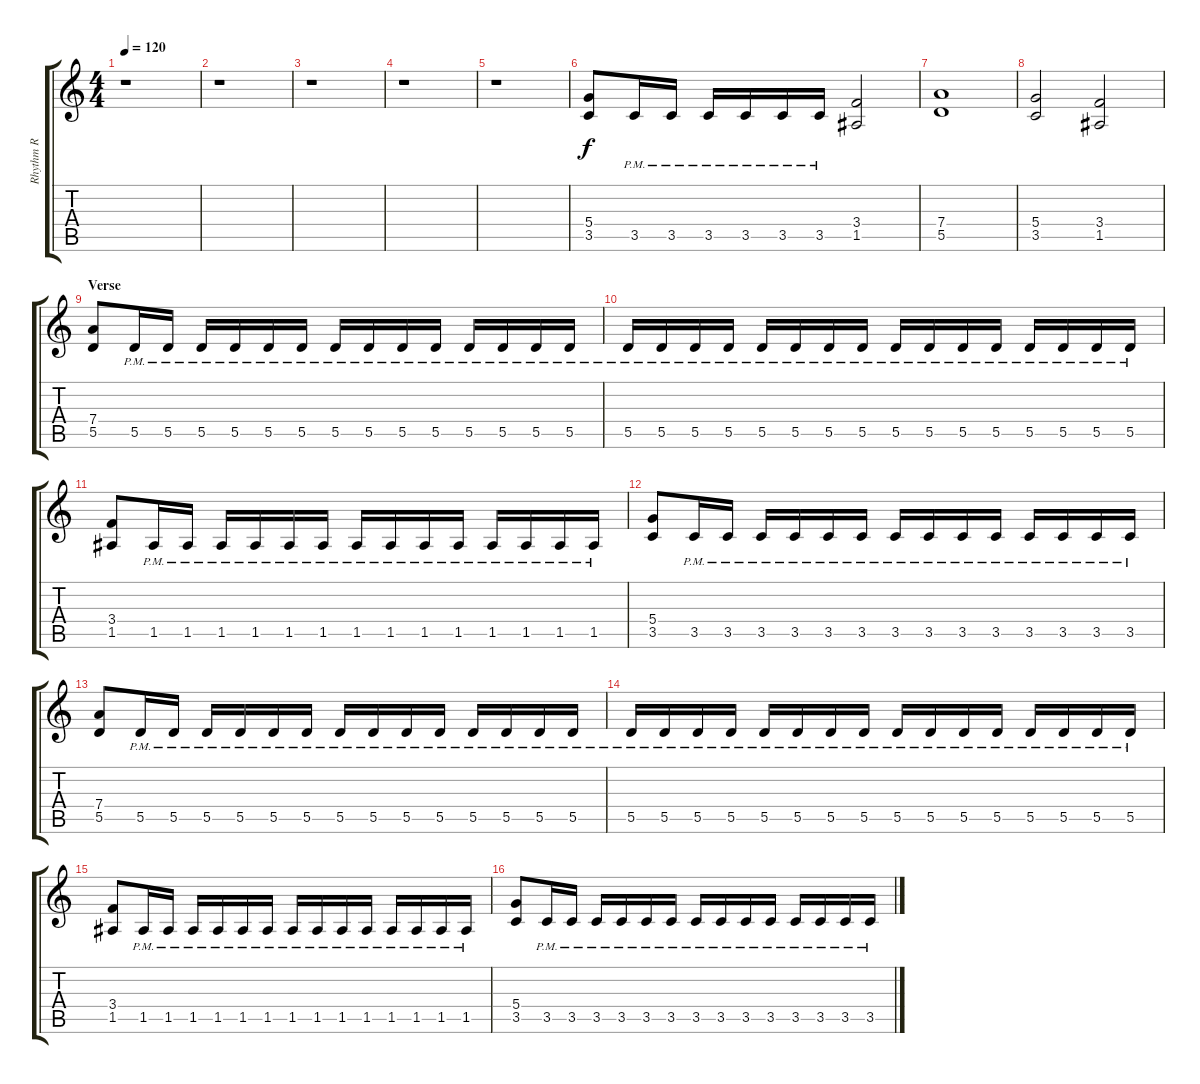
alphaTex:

\track ("Rhythm R" "Rhythm R") {instrument distortionguitar}
\staff {score tabs}
\tuning (E4 B3 G3 D3 A2 E2) {hide}
\ts (4 4)
\tempo 120
\clef g2
\ks c
r.1{dy f} |
r.1 |
r.1 |
r.1 |
r.1 |
(5.4 3.5).8 3.5{pm}.16 3.5{pm}.16 3.5{pm}.16 3.5{pm}.16 3.5{pm}.16 3.5{pm}.16 (3.4 1.5).2 |
(7.4 5.5).1 |
(5.4 3.5).2 (3.4 1.5).2 |
\section ("" "Verse")
(7.4 5.5).8 5.5{pm}.16 5.5{pm}.16 5.5{pm}.16 5.5{pm}.16 5.5{pm}.16 5.5{pm}.16 5.5{pm}.16 5.5{pm}.16 5.5{pm}.16 5.5{pm}.16 5.5{pm}.16 5.5{pm}.16 5.5{pm}.16 5.5{pm}.16 |
5.5{pm}.16 5.5{pm}.16 5.5{pm}.16 5.5{pm}.16 5.5{pm}.16 5.5{pm}.16 5.5{pm}.16 5.5{pm}.16 5.5{pm}.16 5.5{pm}.16 5.5{pm}.16 5.5{pm}.16 5.5{pm}.16 5.5{pm}.16 5.5{pm}.16 5.5{pm}.16 |
(3.4 1.5).8 1.5{pm}.16 1.5{pm}.16 1.5{pm}.16 1.5{pm}.16 1.5{pm}.16 1.5{pm}.16 1.5{pm}.16 1.5{pm}.16 1.5{pm}.16 1.5{pm}.16 1.5{pm}.16 1.5{pm}.16 1.5{pm}.16 1.5{pm}.16 |
(5.4 3.5).8 3.5{pm}.16 3.5{pm}.16 3.5{pm}.16 3.5{pm}.16 3.5{pm}.16 3.5{pm}.16 3.5{pm}.16 3.5{pm}.16 3.5{pm}.16 3.5{pm}.16 3.5{pm}.16 3.5{pm}.16 3.5{pm}.16 3.5{pm}.16 |
(7.4 5.5).8 5.5{pm}.16 5.5{pm}.16 5.5{pm}.16 5.5{pm}.16 5.5{pm}.16 5.5{pm}.16 5.5{pm}.16 5.5{pm}.16 5.5{pm}.16 5.5{pm}.16 5.5{pm}.16 5.5{pm}.16 5.5{pm}.16 5.5{pm}.16 |
5.5{pm}.16 5.5{pm}.16 5.5{pm}.16 5.5{pm}.16 5.5{pm}.16 5.5{pm}.16 5.5{pm}.16 5.5{pm}.16 5.5{pm}.16 5.5{pm}.16 5.5{pm}.16 5.5{pm}.16 5.5{pm}.16 5.5{pm}.16 5.5{pm}.16 5.5{pm}.16 |
(3.4 1.5).8 1.5{pm}.16 1.5{pm}.16 1.5{pm}.16 1.5{pm}.16 1.5{pm}.16 1.5{pm}.16 1.5{pm}.16 1.5{pm}.16 1.5{pm}.16 1.5{pm}.16 1.5{pm}.16 1.5{pm}.16 1.5{pm}.16 1.5{pm}.16 |
(5.4 3.5).8 3.5{pm}.16 3.5{pm}.16 3.5{pm}.16 3.5{pm}.16 3.5{pm}.16 3.5{pm}.16 3.5{pm}.16 3.5{pm}.16 3.5{pm}.16 3.5{pm}.16 3.5{pm}.16 3.5{pm}.16 3.5{pm}.16 3.5{pm}.16
